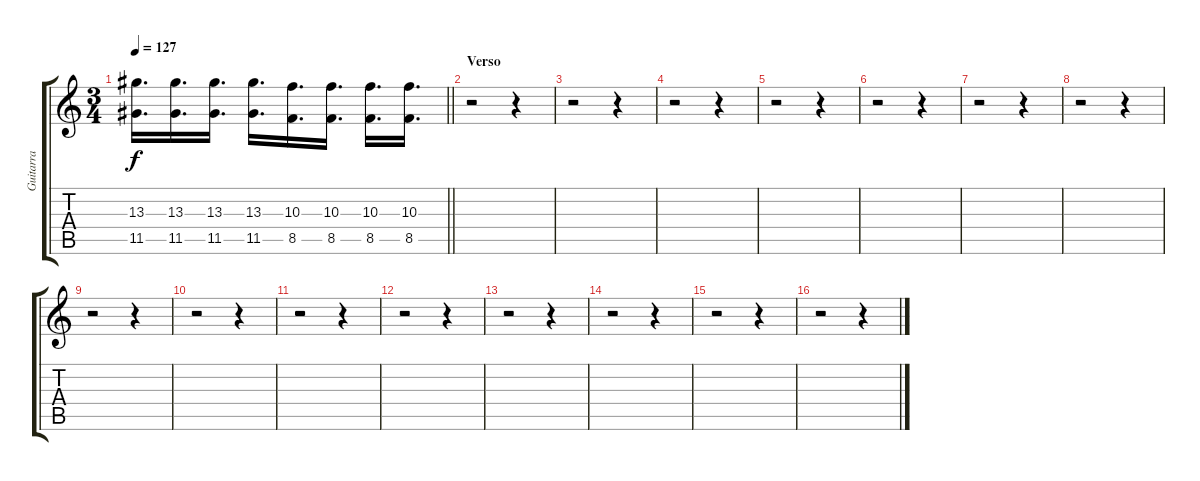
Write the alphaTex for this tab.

\track ("Guitarra  Extra" "Guitarra  ") {instrument distortionguitar}
\staff {score tabs}
\tuning (E4 B3 G3 D3 A2 E2) {hide}
\ts (3 4)
\tempo 127
\clef g2
\barLineRight lightlight
\ks c
(13.3 11.5).16{d dy f} (13.3 11.5).16{d} (13.3 11.5).16{d} (13.3 11.5).16{d} (10.3 8.5).16{d} (10.3 8.5).16{d} (10.3 8.5).16{d} (10.3 8.5).16{d} |
\section ("" "Verso")
r.2 r.4 |
r.2 r.4 |
r.2 r.4 |
r.2 r.4 |
r.2 r.4 |
r.2 r.4 |
r.2 r.4 |
r.2 r.4 |
r.2 r.4 |
r.2 r.4 |
r.2 r.4 |
r.2 r.4 |
r.2 r.4 |
r.2 r.4 |
r.2 r.4
